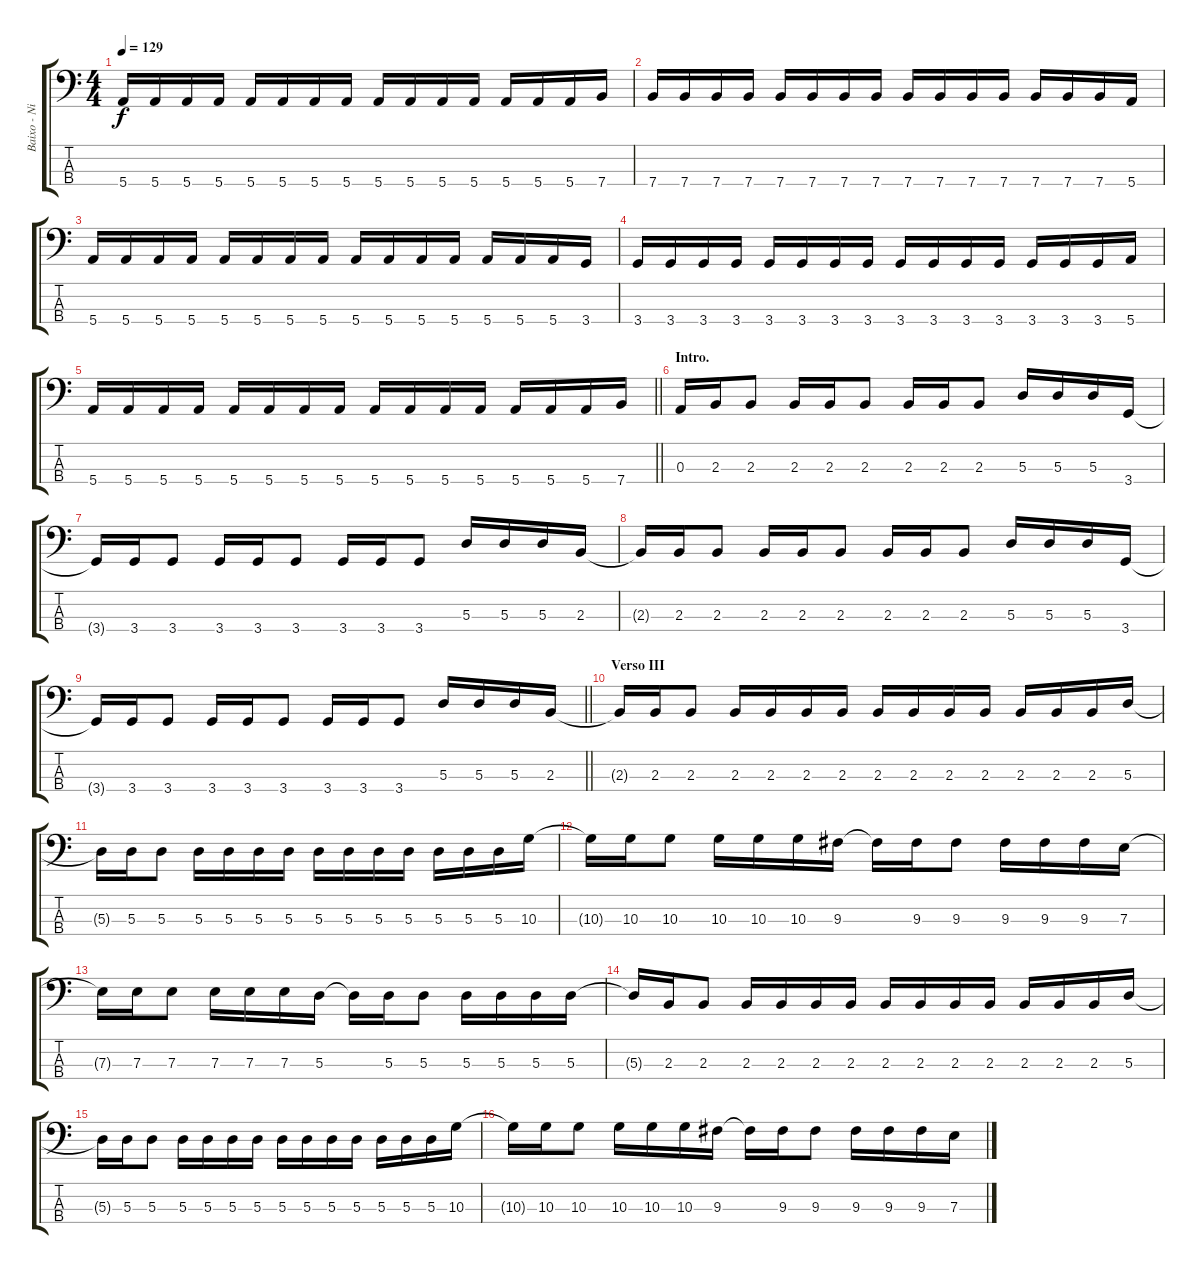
\track ("Baixo - Nikola" "Baixo - Ni") {instrument electricbasspick}
\staff {score tabs}
\tuning (G2 D2 A1 E1) {hide}
\ts (4 4)
\tempo 129
\clef f4
\ks c
5.4.16{dy f} 5.4.16 5.4.16 5.4.16 5.4.16 5.4.16 5.4.16 5.4.16 5.4.16 5.4.16 5.4.16 5.4.16 5.4.16 5.4.16 5.4.16 7.4.16 |
7.4.16 7.4.16 7.4.16 7.4.16 7.4.16 7.4.16 7.4.16 7.4.16 7.4.16 7.4.16 7.4.16 7.4.16 7.4.16 7.4.16 7.4.16 5.4.16 |
5.4.16 5.4.16 5.4.16 5.4.16 5.4.16 5.4.16 5.4.16 5.4.16 5.4.16 5.4.16 5.4.16 5.4.16 5.4.16 5.4.16 5.4.16 3.4.16 |
3.4.16 3.4.16 3.4.16 3.4.16 3.4.16 3.4.16 3.4.16 3.4.16 3.4.16 3.4.16 3.4.16 3.4.16 3.4.16 3.4.16 3.4.16 5.4.16 |
\barLineRight lightlight
5.4.16 5.4.16 5.4.16 5.4.16 5.4.16 5.4.16 5.4.16 5.4.16 5.4.16 5.4.16 5.4.16 5.4.16 5.4.16 5.4.16 5.4.16 7.4.16 |
\section ("" "Intro.")
0.3.16 2.3.16 2.3.8 2.3.16 2.3.16 2.3.8 2.3.16 2.3.16 2.3.8 5.3.16 5.3.16 5.3.16 3.4.16 |
3.4{t}.16 3.4.16 3.4.8 3.4.16 3.4.16 3.4.8 3.4.16 3.4.16 3.4.8 5.3.16 5.3.16 5.3.16 2.3.16 |
2.3{t}.16 2.3.16 2.3.8 2.3.16 2.3.16 2.3.8 2.3.16 2.3.16 2.3.8 5.3.16 5.3.16 5.3.16 3.4.16 |
\barLineRight lightlight
3.4{t}.16 3.4.16 3.4.8 3.4.16 3.4.16 3.4.8 3.4.16 3.4.16 3.4.8 5.3.16 5.3.16 5.3.16 2.3.16 |
\section ("" "Verso III")
2.3{t}.16 2.3.16 2.3.8 2.3.16 2.3.16 2.3.16 2.3.16 2.3.16 2.3.16 2.3.16 2.3.16 2.3.16 2.3.16 2.3.16 5.3.16 |
5.3{t}.16 5.3.16 5.3.8 5.3.16 5.3.16 5.3.16 5.3.16 5.3.16 5.3.16 5.3.16 5.3.16 5.3.16 5.3.16 5.3.16 10.3.16 |
10.3{t}.16 10.3.16 10.3.8 10.3.16 10.3.16 10.3.16 9.3.16 9.3{t}.16 9.3.16 9.3.8 9.3.16 9.3.16 9.3.16 7.3.16 |
7.3{t}.16 7.3.16 7.3.8 7.3.16 7.3.16 7.3.16 5.3.16 5.3{t}.16 5.3.16 5.3.8 5.3.16 5.3.16 5.3.16 5.3.16 |
5.3{t}.16 2.3.16 2.3.8 2.3.16 2.3.16 2.3.16 2.3.16 2.3.16 2.3.16 2.3.16 2.3.16 2.3.16 2.3.16 2.3.16 5.3.16 |
5.3{t}.16 5.3.16 5.3.8 5.3.16 5.3.16 5.3.16 5.3.16 5.3.16 5.3.16 5.3.16 5.3.16 5.3.16 5.3.16 5.3.16 10.3.16 |
10.3{t}.16 10.3.16 10.3.8 10.3.16 10.3.16 10.3.16 9.3.16 9.3{t}.16 9.3.16 9.3.8 9.3.16 9.3.16 9.3.16 7.3.16
